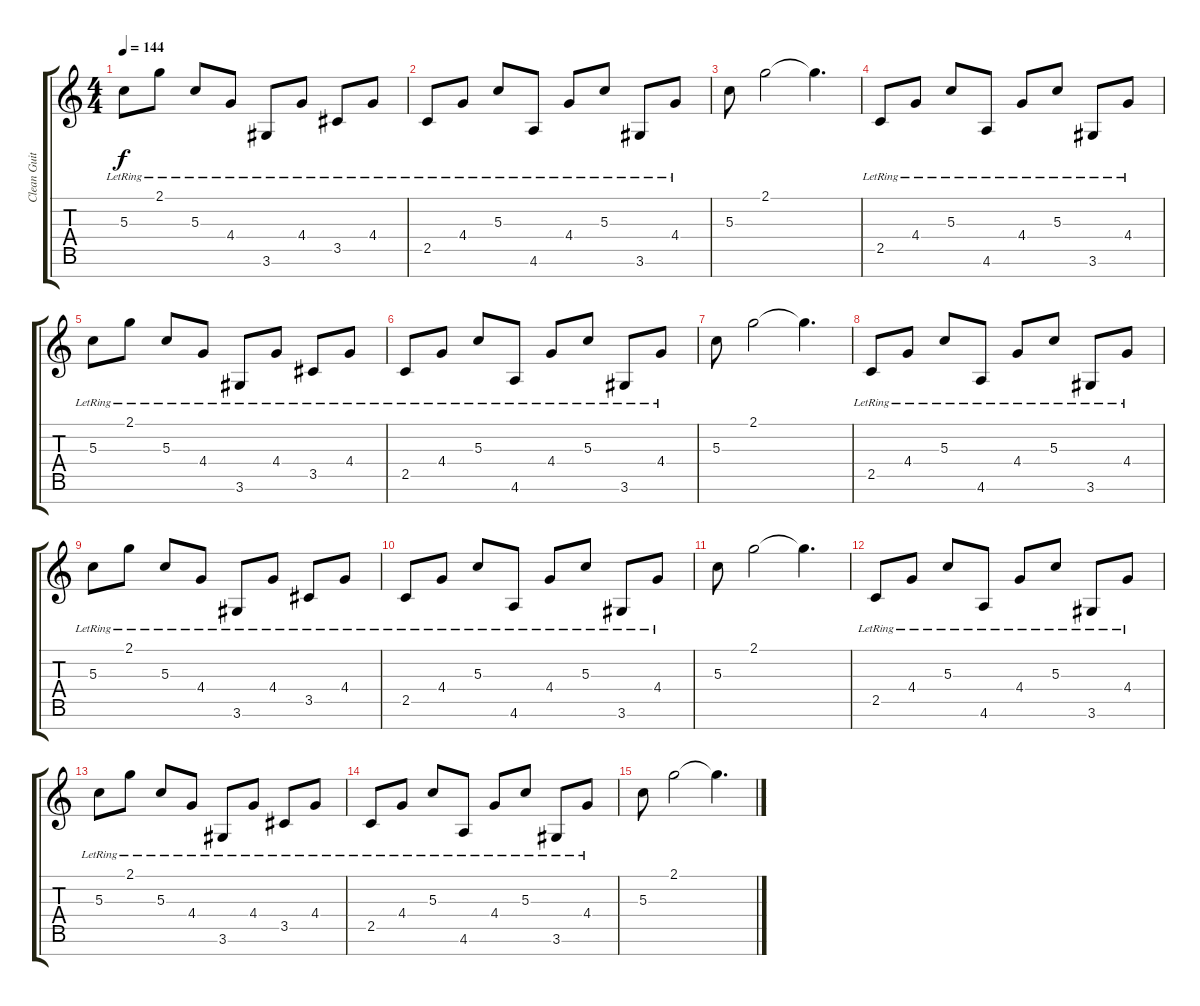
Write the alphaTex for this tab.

\track ("Clean Guitar" "Clean Guit") {instrument acousticguitarsteel}
\staff {score tabs}
\tuning (F4 C4 G3 Eb3 Bb2 F2 C2) {hide}
\ts (4 4)
\tempo 144
\clef g2
\ks c
5.3{lr}.8{dy f} 2.1{lr}.8 5.3{lr}.8 4.4{lr}.8 3.6{lr}.8 4.4{lr}.8 3.5{lr}.8 4.4{lr}.8 |
2.5{lr}.8 4.4{lr}.8 5.3{lr}.8 4.6{lr}.8 4.4{lr}.8 5.3{lr}.8 3.6{lr}.8 4.4{lr}.8 |
5.3.8 2.1.2 2.1{t}.4{d} |
2.5{lr}.8 4.4{lr}.8 5.3{lr}.8 4.6{lr}.8 4.4{lr}.8 5.3{lr}.8 3.6{lr}.8 4.4{lr}.8 |
5.3{lr}.8 2.1{lr}.8 5.3{lr}.8 4.4{lr}.8 3.6{lr}.8 4.4{lr}.8 3.5{lr}.8 4.4{lr}.8 |
2.5{lr}.8 4.4{lr}.8 5.3{lr}.8 4.6{lr}.8 4.4{lr}.8 5.3{lr}.8 3.6{lr}.8 4.4{lr}.8 |
5.3.8 2.1.2 2.1{t}.4{d} |
2.5{lr}.8 4.4{lr}.8 5.3{lr}.8 4.6{lr}.8 4.4{lr}.8 5.3{lr}.8 3.6{lr}.8 4.4{lr}.8 |
5.3{lr}.8 2.1{lr}.8 5.3{lr}.8 4.4{lr}.8 3.6{lr}.8 4.4{lr}.8 3.5{lr}.8 4.4{lr}.8 |
2.5{lr}.8 4.4{lr}.8 5.3{lr}.8 4.6{lr}.8 4.4{lr}.8 5.3{lr}.8 3.6{lr}.8 4.4{lr}.8 |
5.3.8 2.1.2 2.1{t}.4{d} |
2.5{lr}.8 4.4{lr}.8 5.3{lr}.8 4.6{lr}.8 4.4{lr}.8 5.3{lr}.8 3.6{lr}.8 4.4{lr}.8 |
5.3{lr}.8 2.1{lr}.8 5.3{lr}.8 4.4{lr}.8 3.6{lr}.8 4.4{lr}.8 3.5{lr}.8 4.4{lr}.8 |
2.5{lr}.8 4.4{lr}.8 5.3{lr}.8 4.6{lr}.8 4.4{lr}.8 5.3{lr}.8 3.6{lr}.8 4.4{lr}.8 |
5.3.8 2.1.2 2.1{t}.4{d}
